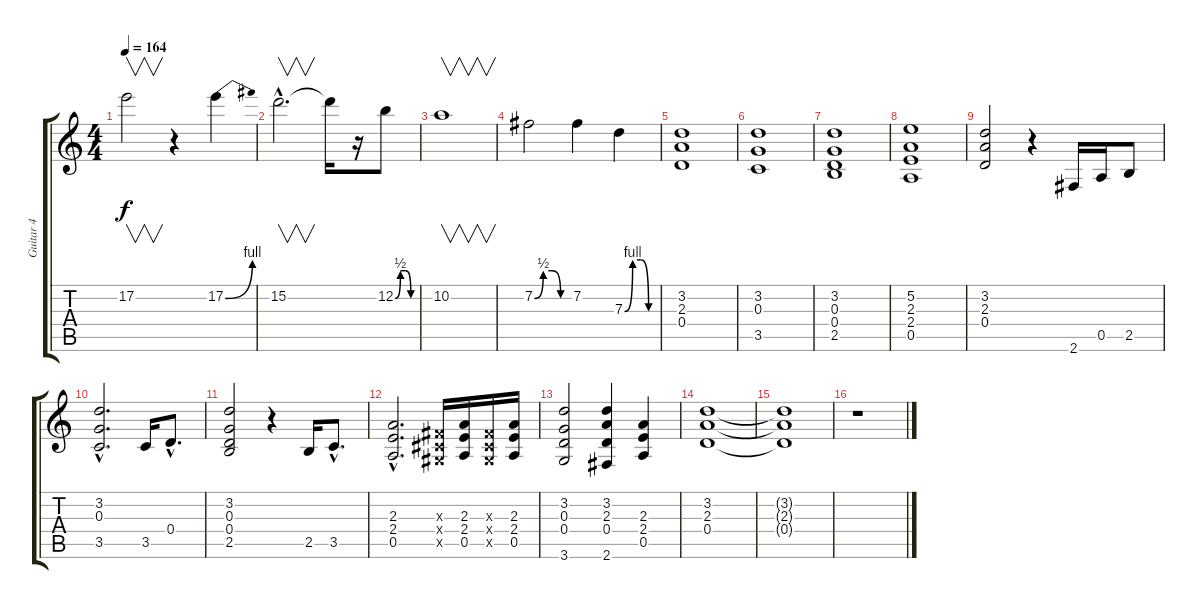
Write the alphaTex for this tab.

\track ("Guitar 4" "Guitar 4") {instrument distortionguitar}
\staff {score tabs}
\tuning (E4 B3 G3 D3 A2 E2) {hide}
\ts (4 4)
\tempo 164
\clef g2
\ks c
17.2.2{v dy f} r.4 17.2{be (bend 0 0 60 4)}.4 |
15.2{hac}.2{v d} 15.2{t}.16 r.16 12.2{be (custom 0 0 15 2 30 2 45 0 60 0)}.8 |
10.2.1{v} |
7.2{be (custom 0 0 15 2 30 2 45 0 60 0)}.2 7.2.4 7.3{be (custom 0 0 15 4 30 4 45 0 60 0)}.4 |
(3.2 2.3 0.4).1 |
(3.2 0.3 3.5).1 |
(3.2 0.3 0.4 2.5).1 |
(5.2 2.3 2.4 0.5).1 |
(3.2 2.3 0.4).2 r.4 2.6.16 0.5.16 2.5.8 |
(3.2{hac} 0.3{hac} 3.5{hac}).2{d} 3.5.16 0.4{hac}.8{d} |
(3.2 0.3 0.4 2.5).2 r.4 2.5.16 3.5{hac}.8{d} |
(2.3{hac} 2.4{hac} 0.5{hac}).2{d} (-1.3{x} -1.4{x} -1.5{x}).16 (2.3 2.4 0.5).16 (-1.3{x} -1.4{x} -1.5{x}).16 (2.3 2.4 0.5).16 |
(3.2 0.3 0.4 3.6).2 (3.2 2.3 0.4 2.6).4 (2.3 2.4 0.5).4 |
(3.2 2.3 0.4).1 |
(3.2{t} 2.3{t} 0.4{t}).1 |
r.1
